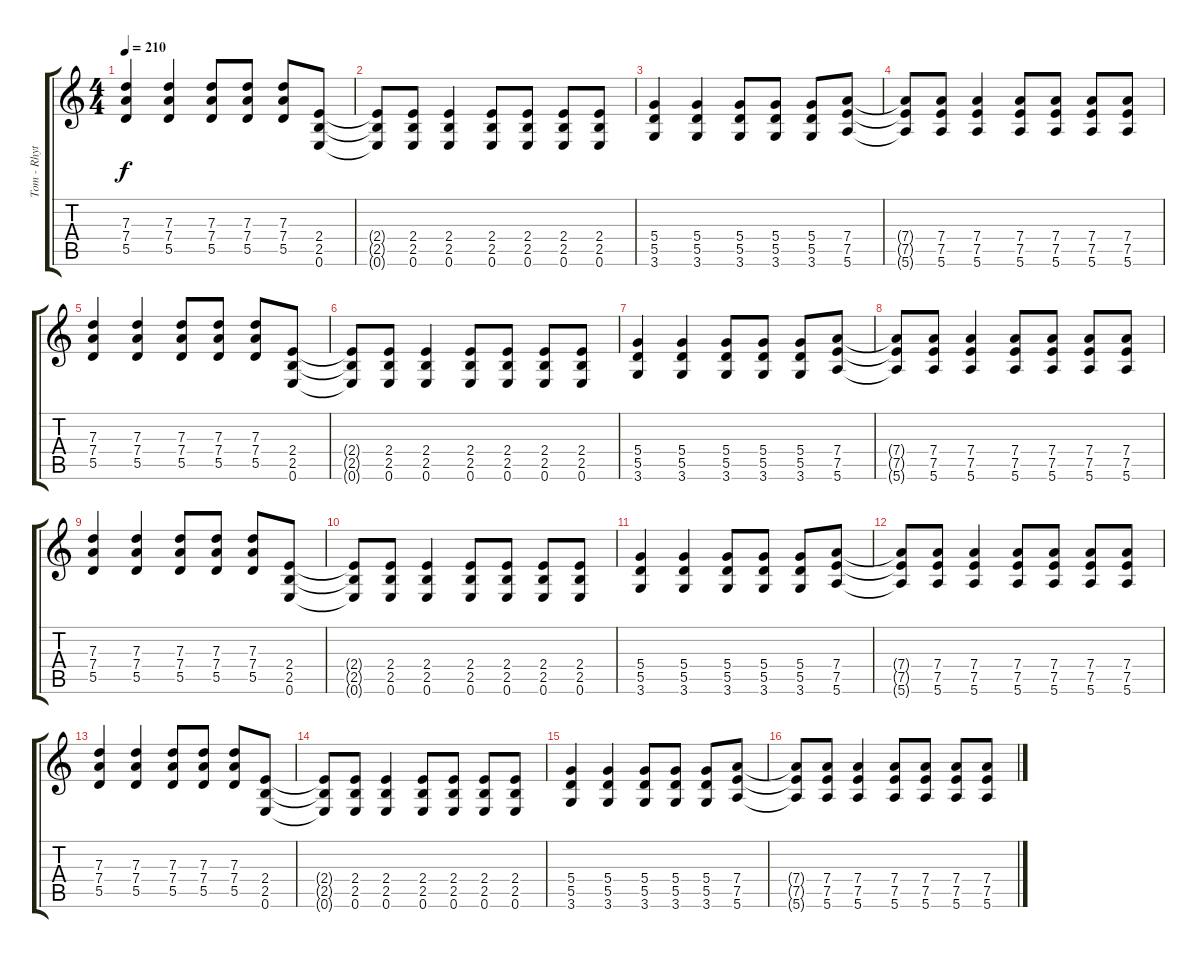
\track ("Tom - Rhytm Guitar Left" "Tom - Rhyt") {instrument overdrivenguitar}
\staff {score tabs}
\tuning (E4 B3 G3 D3 A2 E2) {hide}
\ts (4 4)
\tempo 210
\clef g2
\ks c
(7.3 7.4 5.5).4{dy f} (7.3 7.4 5.5).4 (7.3 7.4 5.5).8 (7.3 7.4 5.5).8 (7.3 7.4 5.5).8 (2.4 2.5 0.6).8 |
(2.4{t} 2.5{t} 0.6{t}).8 (2.4 2.5 0.6).8 (2.4 2.5 0.6).4 (2.4 2.5 0.6).8 (2.4 2.5 0.6).8 (2.4 2.5 0.6).8 (2.4 2.5 0.6).8 |
(5.4 5.5 3.6).4 (5.4 5.5 3.6).4 (5.4 5.5 3.6).8 (5.4 5.5 3.6).8 (5.4 5.5 3.6).8 (7.4 7.5 5.6).8 |
(7.4{t} 7.5{t} 5.6{t}).8 (7.4 7.5 5.6).8 (7.4 7.5 5.6).4 (7.4 7.5 5.6).8 (7.4 7.5 5.6).8 (7.4 7.5 5.6).8 (7.4 7.5 5.6).8 |
(7.3 7.4 5.5).4 (7.3 7.4 5.5).4 (7.3 7.4 5.5).8 (7.3 7.4 5.5).8 (7.3 7.4 5.5).8 (2.4 2.5 0.6).8 |
(2.4{t} 2.5{t} 0.6{t}).8 (2.4 2.5 0.6).8 (2.4 2.5 0.6).4 (2.4 2.5 0.6).8 (2.4 2.5 0.6).8 (2.4 2.5 0.6).8 (2.4 2.5 0.6).8 |
(5.4 5.5 3.6).4 (5.4 5.5 3.6).4 (5.4 5.5 3.6).8 (5.4 5.5 3.6).8 (5.4 5.5 3.6).8 (7.4 7.5 5.6).8 |
(7.4{t} 7.5{t} 5.6{t}).8 (7.4 7.5 5.6).8 (7.4 7.5 5.6).4 (7.4 7.5 5.6).8 (7.4 7.5 5.6).8 (7.4 7.5 5.6).8 (7.4 7.5 5.6).8 |
(7.3 7.4 5.5).4 (7.3 7.4 5.5).4 (7.3 7.4 5.5).8 (7.3 7.4 5.5).8 (7.3 7.4 5.5).8 (2.4 2.5 0.6).8 |
(2.4{t} 2.5{t} 0.6{t}).8 (2.4 2.5 0.6).8 (2.4 2.5 0.6).4 (2.4 2.5 0.6).8 (2.4 2.5 0.6).8 (2.4 2.5 0.6).8 (2.4 2.5 0.6).8 |
(5.4 5.5 3.6).4 (5.4 5.5 3.6).4 (5.4 5.5 3.6).8 (5.4 5.5 3.6).8 (5.4 5.5 3.6).8 (7.4 7.5 5.6).8 |
(7.4{t} 7.5{t} 5.6{t}).8 (7.4 7.5 5.6).8 (7.4 7.5 5.6).4 (7.4 7.5 5.6).8 (7.4 7.5 5.6).8 (7.4 7.5 5.6).8 (7.4 7.5 5.6).8 |
(7.3 7.4 5.5).4 (7.3 7.4 5.5).4 (7.3 7.4 5.5).8 (7.3 7.4 5.5).8 (7.3 7.4 5.5).8 (2.4 2.5 0.6).8 |
(2.4{t} 2.5{t} 0.6{t}).8 (2.4 2.5 0.6).8 (2.4 2.5 0.6).4 (2.4 2.5 0.6).8 (2.4 2.5 0.6).8 (2.4 2.5 0.6).8 (2.4 2.5 0.6).8 |
(5.4 5.5 3.6).4 (5.4 5.5 3.6).4 (5.4 5.5 3.6).8 (5.4 5.5 3.6).8 (5.4 5.5 3.6).8 (7.4 7.5 5.6).8 |
(7.4{t} 7.5{t} 5.6{t}).8 (7.4 7.5 5.6).8 (7.4 7.5 5.6).4 (7.4 7.5 5.6).8 (7.4 7.5 5.6).8 (7.4 7.5 5.6).8 (7.4 7.5 5.6).8
